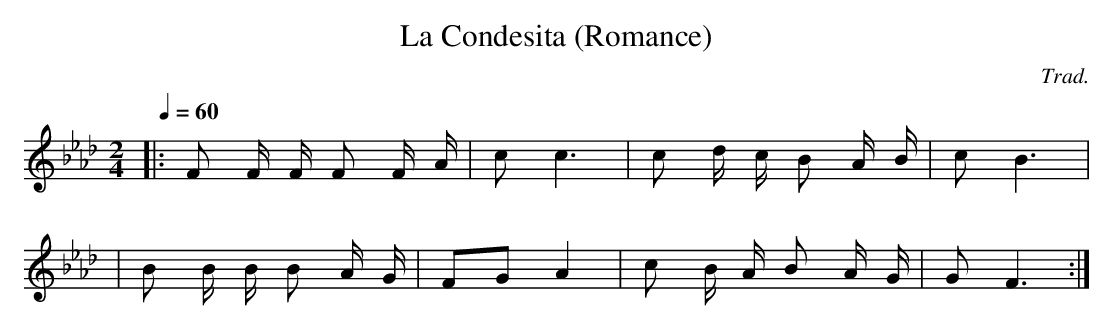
X:1
T:La Condesita (Romance)
C:Trad.
M:2/4
L:1/8
Q:1/4=60
K:Fm
|:F F/ F/ F F/ A/|c c3|c d/ c/ B A/ B/|c-B3|
|B B/ B/ B A/ G/|F-G A2|c B/ A/ B A/ G/|G-F3:|
